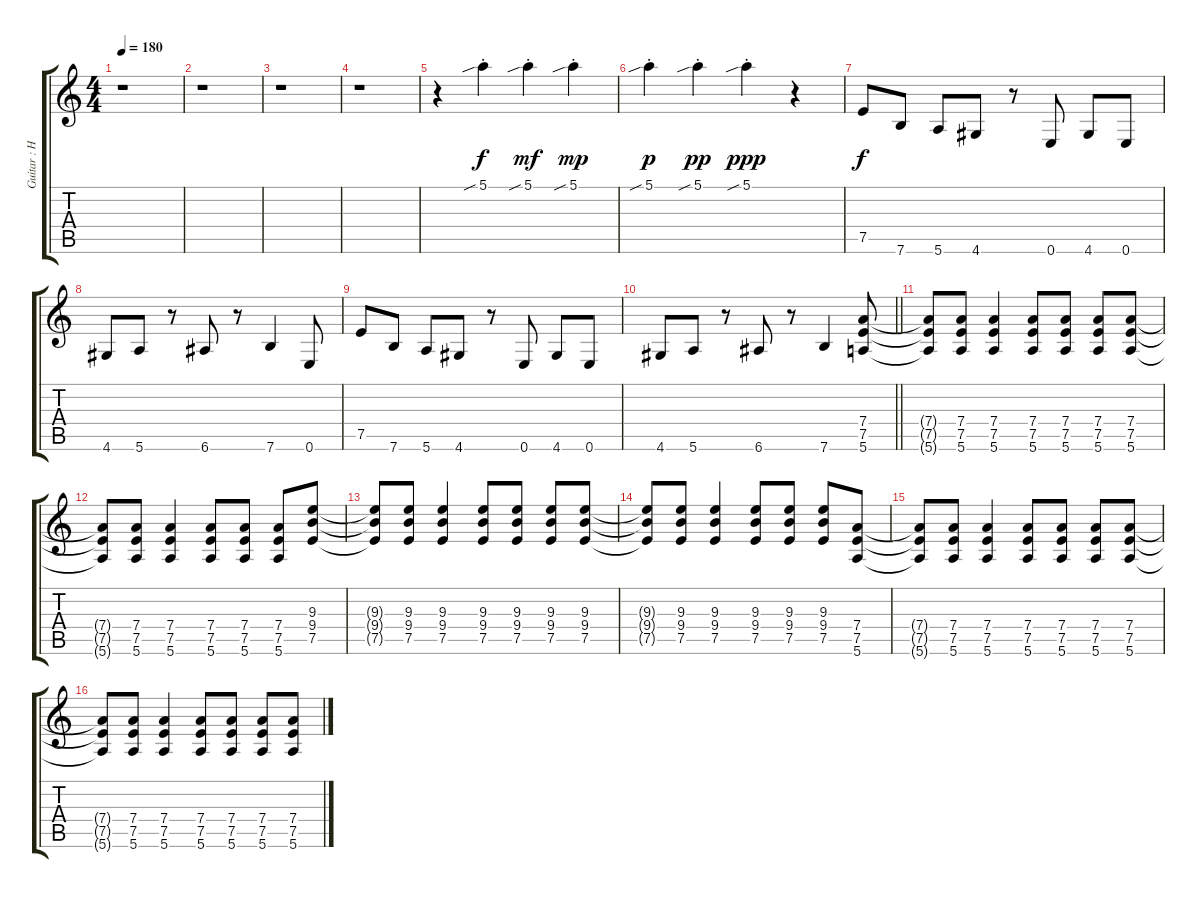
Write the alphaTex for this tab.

\track ("Guitar : Hirasawa Yui - San" "Guitar : H") {instrument overdrivenguitar}
\staff {score tabs}
\tuning (E4 B3 G3 D3 A2 E2) {hide}
\ts (4 4)
\tempo 180
\clef g2
\ks c
r.1{dy f} |
r.1 |
r.1 |
r.1 |
r.4 5.1{sib st}.4 5.1{sib st}.4{dy mf} 5.1{sib st}.4{dy mp} |
5.1{sib st}.4{dy p} 5.1{sib st}.4{dy pp} 5.1{sib st}.4{dy ppp} r.4 |
7.5.8{dy f} 7.6.8 5.6.8 4.6.8 r.8 0.6.8 4.6.8 0.6.8 |
4.6.8 5.6.8 r.8 6.6.8 r.8 7.6.4 0.6.8 |
7.5.8 7.6.8 5.6.8 4.6.8 r.8 0.6.8 4.6.8 0.6.8 |
\barLineRight lightlight
4.6.8 5.6.8 r.8 6.6.8 r.8 7.6.4 (7.4 7.5 5.6).8{balance 8} |
(7.4{t} 7.5{t} 5.6{t}).8 (7.4 7.5 5.6).8 (7.4 7.5 5.6).4 (7.4 7.5 5.6).8 (7.4 7.5 5.6).8 (7.4 7.5 5.6).8 (7.4 7.5 5.6).8 |
(7.4{t} 7.5{t} 5.6{t}).8 (7.4 7.5 5.6).8 (7.4 7.5 5.6).4 (7.4 7.5 5.6).8 (7.4 7.5 5.6).8 (7.4 7.5 5.6).8 (9.3 9.4 7.5).8 |
(9.3{t} 9.4{t} 7.5{t}).8 (9.3 9.4 7.5).8 (9.3 9.4 7.5).4 (9.3 9.4 7.5).8 (9.3 9.4 7.5).8 (9.3 9.4 7.5).8 (9.3 9.4 7.5).8 |
(9.3{t} 9.4{t} 7.5{t}).8 (9.3 9.4 7.5).8 (9.3 9.4 7.5).4 (9.3 9.4 7.5).8 (9.3 9.4 7.5).8 (9.3 9.4 7.5).8 (7.4 7.5 5.6).8 |
(7.4{t} 7.5{t} 5.6{t}).8 (7.4 7.5 5.6).8 (7.4 7.5 5.6).4 (7.4 7.5 5.6).8 (7.4 7.5 5.6).8 (7.4 7.5 5.6).8 (7.4 7.5 5.6).8 |
(7.4{t} 7.5{t} 5.6{t}).8 (7.4 7.5 5.6).8 (7.4 7.5 5.6).4 (7.4 7.5 5.6).8 (7.4 7.5 5.6).8 (7.4 7.5 5.6).8 (7.4 7.5 5.6).8
